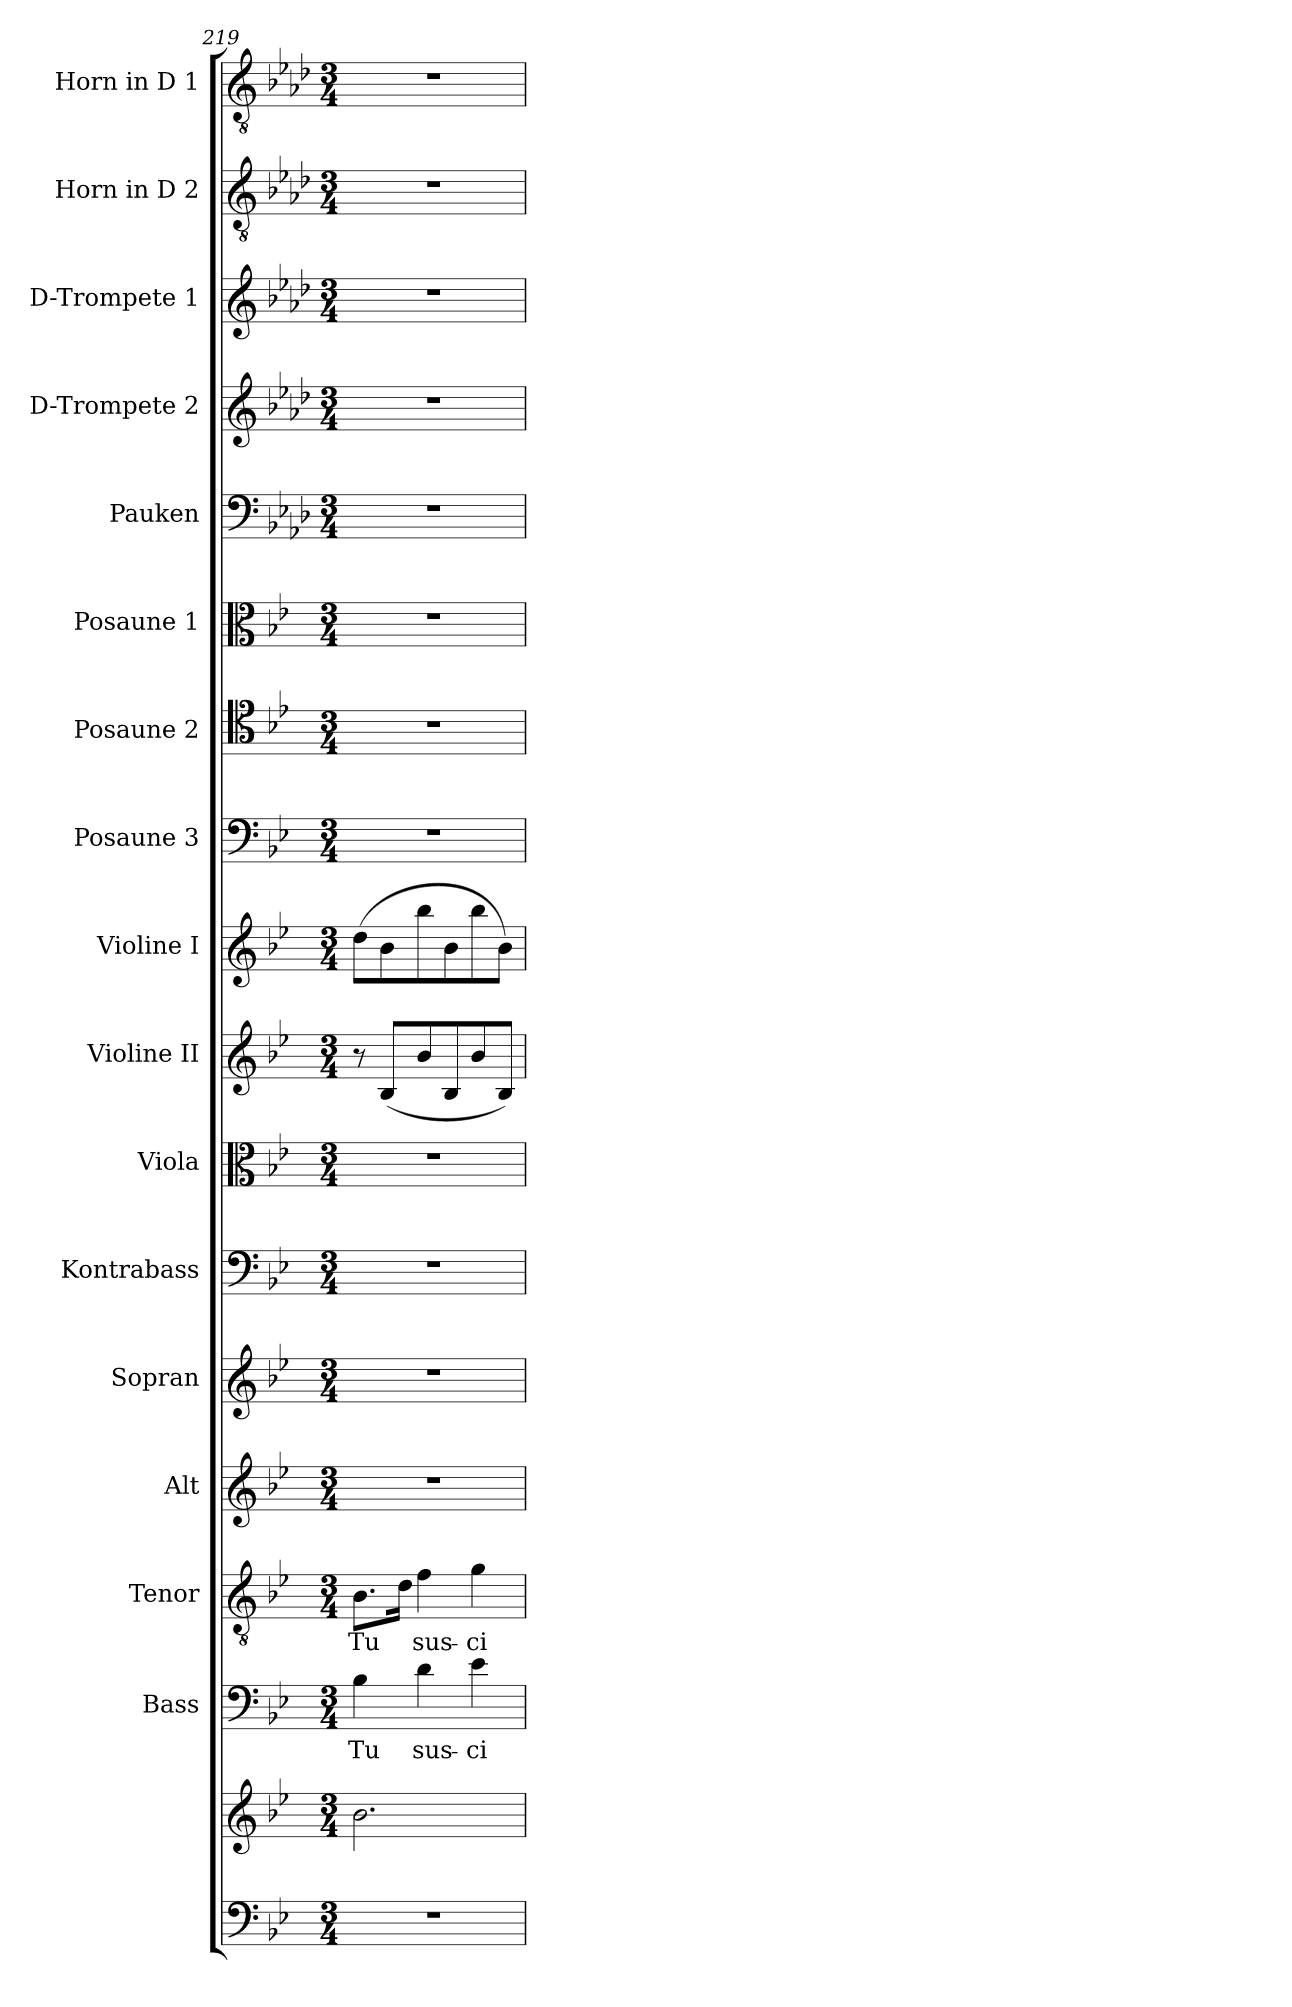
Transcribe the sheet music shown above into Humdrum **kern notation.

**kern	**kern	**kern	**text	**kern	**text	**kern	**kern	**kern	**kern	**kern	**kern	**kern	**kern	**kern	**kern	**kern	**kern	**kern	**kern
*part17	*part17	*part16	*part16	*part15	*part15	*part14	*part13	*part12	*part11	*part10	*part9	*part8	*part7	*part6	*part5	*part4	*part3	*part2	*part1
*staff18	*staff17	*staff16	*staff16	*staff15	*staff15	*staff14	*staff13	*staff12	*staff11	*staff10	*staff9	*staff8	*staff7	*staff6	*staff5	*staff4	*staff3	*staff2	*staff1
*	*	*I"Bass	*	*I"Tenor	*	*I"Alt	*I"Sopran	*I"Kontrabass	*I"Viola	*I"Violine II	*I"Violine I	*I"Posaune 3	*I"Posaune 2	*I"Posaune 1	*I"Pauken	*I"D-Trompete 2	*I"D-Trompete 1	*I"Horn in D 2	*I"Horn in D 1
*	*	*I'B.	*	*I'T.	*	*I'A.	*I'S.	*I'Kb.	*I'Vla.	*I'Vl. II	*I'Vl. I	*I'Pos. 3	*I'Pos. 2	*I'Pos. 1	*I'Pk.	*I'D Trp. 2	*I'D Trp. 1	*I'Hrn. 2	*I'Hrn. 1
*clefF4	*clefG2	*clefF4	*	*clefGv2	*	*clefG2	*clefG2	*clefF4	*clefC3	*clefG2	*clefG2	*clefF4	*clefC4	*clefC3	*clefF4	*clefG2	*clefG2	*clefGv2	*clefGv2
*	*	*	*	*	*	*	*	*ITrd7c12	*	*	*	*	*	*	*ITrd-1c-2	*ITrd-1c-2	*ITrd-1c-2	*ITrd-1c-2	*ITrd-1c-2
*k[b-e-]	*k[b-e-]	*k[b-e-]	*	*k[b-e-]	*	*k[b-e-]	*k[b-e-]	*k[b-e-]	*k[b-e-]	*k[b-e-]	*k[b-e-]	*k[b-e-]	*k[b-e-]	*k[b-e-]	*k[b-e-]	*k[b-e-]	*k[b-e-]	*k[b-e-]	*k[b-e-]
*B-:	*B-:	*B-:	*	*B-:	*	*B-:	*B-:	*B-:	*B-:	*B-:	*B-:	*B-:	*B-:	*B-:	*B-:	*B-:	*B-:	*B-:	*B-:
*M3/4	*M3/4	*M3/4	*	*M3/4	*	*M3/4	*M3/4	*M3/4	*M3/4	*M3/4	*M3/4	*M3/4	*M3/4	*M3/4	*M3/4	*M3/4	*M3/4	*M3/4	*M3/4
=219	=219	=219	=219	=219	=219	=219	=219	=219	=219	=219	=219	=219	=219	=219	=219	=219	=219	=219	=219
!	!	!	!LO:LY:b	!	!LO:LY:b	!	!	!	!	!	!	!	!	!	!	!	!	!	!
2.r	2.b-\	4B-\	Tu	8.B-\L	Tu	2.r	2.r	2.r	2.r	8r	(>8dd\L	2.r	2.r	2.r	2.r	2.r	2.r	2.r	2.r
.	.	.	.	.	.	.	.	.	.	(<8B-/L	8b-\	.	.	.	.	.	.	.	.
.	.	.	.	16d\Jk	.	.	.	.	.	.	.	.	.	.	.	.	.	.	.
!	!	!	!LO:LY:b	!	!LO:LY:b	!	!	!	!	!	!	!	!	!	!	!	!	!	!
.	.	4d\	sus-	4f\	sus-	.	.	.	.	8b-/	8bb-\	.	.	.	.	.	.	.	.
.	.	.	.	.	.	.	.	.	.	8B-/	8b-\	.	.	.	.	.	.	.	.
!	!	!	!LO:LY:b	!	!LO:LY:b	!	!	!	!	!	!	!	!	!	!	!	!	!	!
.	.	4e-\	-ci-	4g\	-ci-	.	.	.	.	8b-/	8bb-\	.	.	.	.	.	.	.	.
.	.	.	.	.	.	.	.	.	.	8B-/J)	8b-\J)	.	.	.	.	.	.	.	.
=	=	=	=	=	=	=	=	=	=	=	=	=	=	=	=	=	=	=	=
*-	*-	*-	*-	*-	*-	*-	*-	*-	*-	*-	*-	*-	*-	*-	*-	*-	*-	*-	*-
